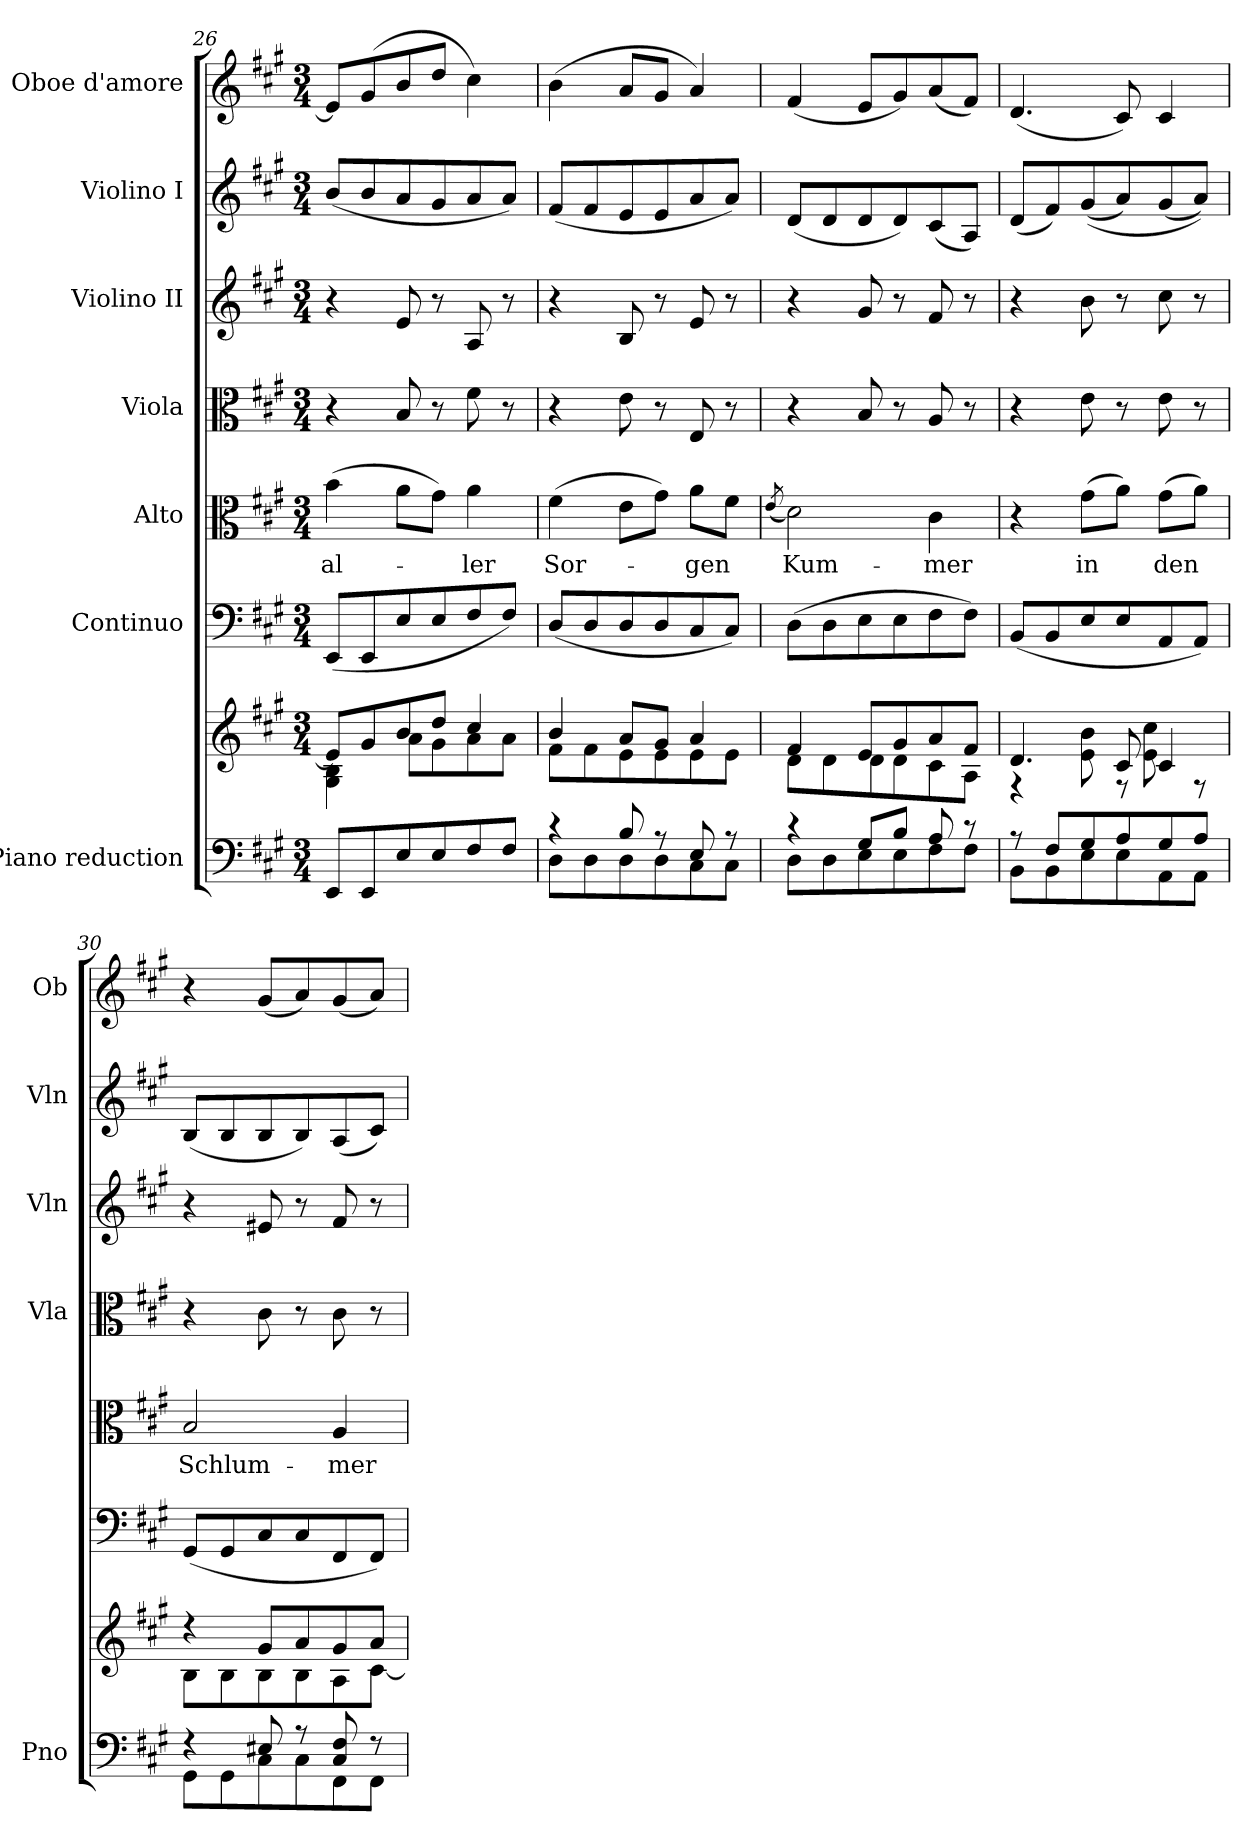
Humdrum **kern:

**kern	**kern	**kern	**kern	**text	**kern	**kern	**kern	**kern
*part7	*part7	*part6	*part5	*part5	*part4	*part3	*part2	*part1
*staff8	*staff7	*staff6	*staff5	*staff5	*staff4	*staff3	*staff2	*staff1
*I"Piano reduction	*	*I"Continuo	*I"Alto	*	*I"Viola	*I"Violino II	*I"Violino I	*I"Oboe d'amore
*I'Pno	*	*	*	*	*I'Vla	*I'Vln	*I'Vln	*I'Ob
*clefF4	*clefG2	*clefF4	*clefC3	*	*clefC3	*clefG2	*clefG2	*clefG2
*k[f#c#g#]	*k[f#c#g#]	*k[f#c#g#]	*k[f#c#g#]	*	*k[f#c#g#]	*k[f#c#g#]	*k[f#c#g#]	*k[f#c#g#]
*M3/4	*M3/4	*M3/4	*M3/4	*	*M3/4	*M3/4	*M3/4	*M3/4
=26	=26	=26	=26	=26	=26	=26	=26	=26
*	*^	*	*	*	*	*	*	*
!	!	!	!	!	!LO:LY:b	!	!	!	!
8EE/L	8e/L]	4G#\ 4B\	(8EE/L	(4b\	al-	4r	4r	(8b/L	8e/L]
8EE/	8g#/	.	8EE/	.	.	.	.	8b/	(<8g#/
8E/	8b/	8a\L	8E/	8a\L	.	8B/	8e/	8a/	8b/
8E/	8dd/J	8g#\	8E/	8g#\J)	.	8r	8r	8g#/	8dd/J
!	!	!	!	!	!LO:LY:b	!	!	!	!
8F#/	4cc#/	8a\	8F#/	4a\	-ler	8f#\	8A/	8a/	4cc#\)
8F#/J	.	8a\J	8F#/J)	.	.	8r	8r	8a/J)	.
=27	=27	=27	=27	=27	=27	=27	=27	=27	=27
*^	*	*	*	*	*	*	*	*	*
!	!	!	!	!	!	!LO:LY:b	!	!	!	!
4r	8D\L	4b/	8f#\L	(8D/L	(4f#\	Sor-	4r	4r	(8f#/L	(4b\
.	8D\	.	8f#\	8D/	.	.	.	.	8f#/	.
8B/	8D\	8a/L	8e\	8D/	8e\L	.	8e\	8B/	8e/	8a/L
8r	8D\	8g#/J	8e\	8D/	8g#\J)	.	8r	8r	8e/	8g#/J
!	!	!	!	!	!	!LO:LY:b	!	!	!	!
8E/	8C#\	4a/	8e\	8C#/	8a\L	-gen	8E/	8e/	8a/	4a/)
8r	8C#\J	.	8e\J	8C#/J)	8f#\J	.	8r	8r	8a/J)	.
=28	=28	=28	=28	=28	=28	=28	=28	=28	=28	=28
.	.	.	.	.	(8qe/	.	.	.	.	.
!	!	!	!	!	!	!LO:LY:b	!	!	!	!
4r	8D\L	4f#/	8d\L	(8D\L	2d\)	Kum-	4r	4r	(8d/L	(4f#/
.	8D\	.	8d\	8D\	.	.	.	.	8d/	.
8G#/L	8E\	8e/L	8d\	8E\	.	.	8B/	8g#/	8d/	8e/L
8B/J	8E\	8g#/	8d\	8E\	.	.	8r	8r	8d/)	8g#/)
!	!	!	!	!	!	!LO:LY:b	!	!	!	!
8A/	8F#\	8a/	8c#\	8F#\	4c#\	-mer	8A/	8f#/	(8c#/	(8a/
8r	8F#\J	8f#/J	8A\J	8F#\J)	.	.	8r	8r	8A/J)	8f#/J)
!!LO:PB:g=z
=29	=29	=29	=29	=29	=29	=29	=29	=29	=29	=29
8r	8BB\L	4.d/	4r	(8BB/L	4r	.	4r	4r	(8d/L	(4.d/
8F#/L	8BB\	.	.	8BB/	.	.	.	.	8f#/)	.
!	!	!	!	!	!	!LO:LY:b	!	!	!	!
8G#/	8E\	.	8e\ 8b\	8E/	(8g#\L	in	8e\	8b\	((8g#/	.
8A/	8E\	8c#/	8r	8E/	8a\J)	.	8r	8r	8a/)	8c#/)
!	!	!	!	!	!	!LO:LY:b	!	!	!	!
8G#/	8AA\	4c#/	8e\ 8cc#\	8AA/	(8g#\L	den	8e\	8cc#\	(8g#/	4c#/
8A/J	8AA\J	.	8r	8AA/J)	8a\J)	.	8r	8r	8a/J))	.
=30	=30	=30	=30	=30	=30	=30	=30	=30	=30	=30
!	!	!	!	!	!	!LO:LY:b	!	!	!	!
4r	8GG#\L	4r	8B\L	(8GG#/L	2B/	Schlum-	4r	4r	(8B/L	4r
.	8GG#\	.	8B\	8GG#/	.	.	.	.	8B/	.
8E#X/	8C#\	8g#/L	8B\	8C#/	.	.	8c#\	8e#X/	8B/	(8g#/L
8r	8C#\	8a/	8B\	8C#/	.	.	8r	8r	8B/)	8a/)
!	!	!	!	!	!	!LO:LY:b	!	!	!	!
8C#/ 8F#/	8FF#\	8g#/	8A\	8FF#/	4A/	-mer	8c#\	8f#/	(8A/	(8g#/
8r	8FF#\J	8a/J	[8c#\J	8FF#/J)	.	.	8r	8r	8c#/J)	8a/J)
*v	*v	*	*	*	*	*	*	*	*	*
*	*v	*v	*	*	*	*	*	*	*
=	=	=	=	=	=	=	=	=
*-	*-	*-	*-	*-	*-	*-	*-	*-
